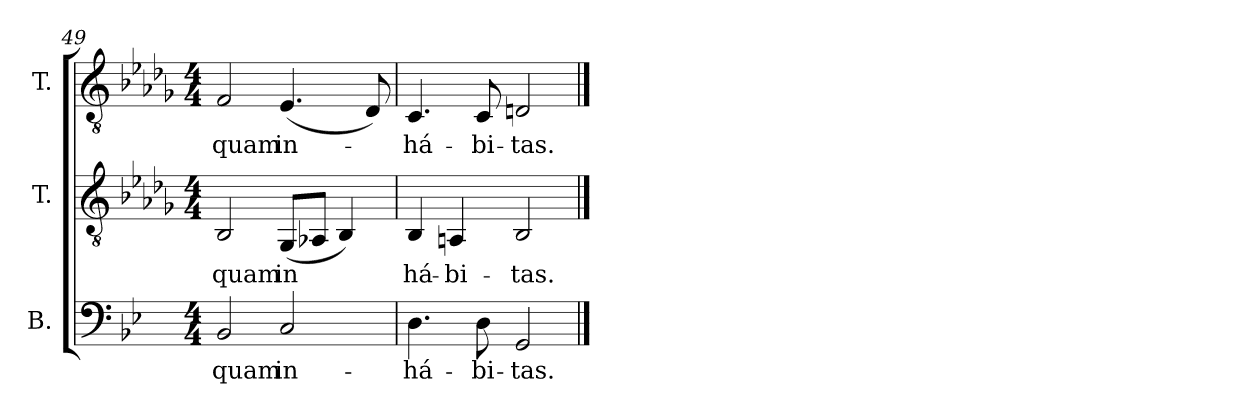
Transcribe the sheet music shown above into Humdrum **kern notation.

**kern	**text	**kern	**text	**kern	**text
*part3	*part3	*part2	*part2	*part1	*part1
*staff3	*staff3	*staff2	*staff2	*staff1	*staff1
*I"B.	*	*I"T.	*	*I"T.	*
*	*	*I'T.	*	*I'T.	*
*clefF4	*	*clefGv2	*	*clefGv2	*
*	*	*ITrd2c3	*	*ITrd2c3	*
*k[b-e-]	*	*k[b-e-]	*	*k[b-e-]	*
*B-:	*	*B-:	*	*B-:	*
*M4/4	*	*M4/4	*	*M4/4	*
=49	=49	=49	=49	=49	=49
!	!LO:LY:b:color=#000000	!	!	!	!
!	!	!	!LO:LY:b:color=#000000	!	!
!	!	!	!	!	!LO:LY:b:color=#000000
2BB-i/	quam	2GGi/	quam	2Di/	quam
!	!LO:LY:b:color=#000000	!	!	!	!
!	!	!	!LO:LY:b:color=#000000	!	!
!	!	!	!	!	!LO:LY:b:color=#000000
2Ci/	in-	(8EE-i/L	in	(4.Ci/	in-
.	.	8FFni/J	.	.	.
.	.	4GGi/)	.	.	.
.	.	.	.	8BB-i/)	.
=50	=50	=50	=50	=50	=50
!	!LO:LY:b:color=#000000	!	!	!	!
!	!	!	!LO:LY:b:color=#000000	!	!
!	!	!	!	!	!LO:LY:b:color=#000000
4.Di\	-há-	4GGi/	há-	4.AAi/	-há-
!	!	!	!LO:LY:b:color=#000000	!	!
.	.	4FF#Xi/	-bi-	.	.
!	!LO:LY:b:color=#000000	!	!	!	!
!	!	!	!	!	!LO:LY:b:color=#000000
8Di\	-bi-	.	.	8AAi/	-bi-
!	!LO:LY:b:color=#000000	!	!	!	!
!	!	!	!LO:LY:b:color=#000000	!	!
!	!	!	!	!	!LO:LY:b:color=#000000
2GGi/	-tas.	2GGi/	-tas.	2BBni/	-tas.
==	==	==	==	==	==
*-	*-	*-	*-	*-	*-
